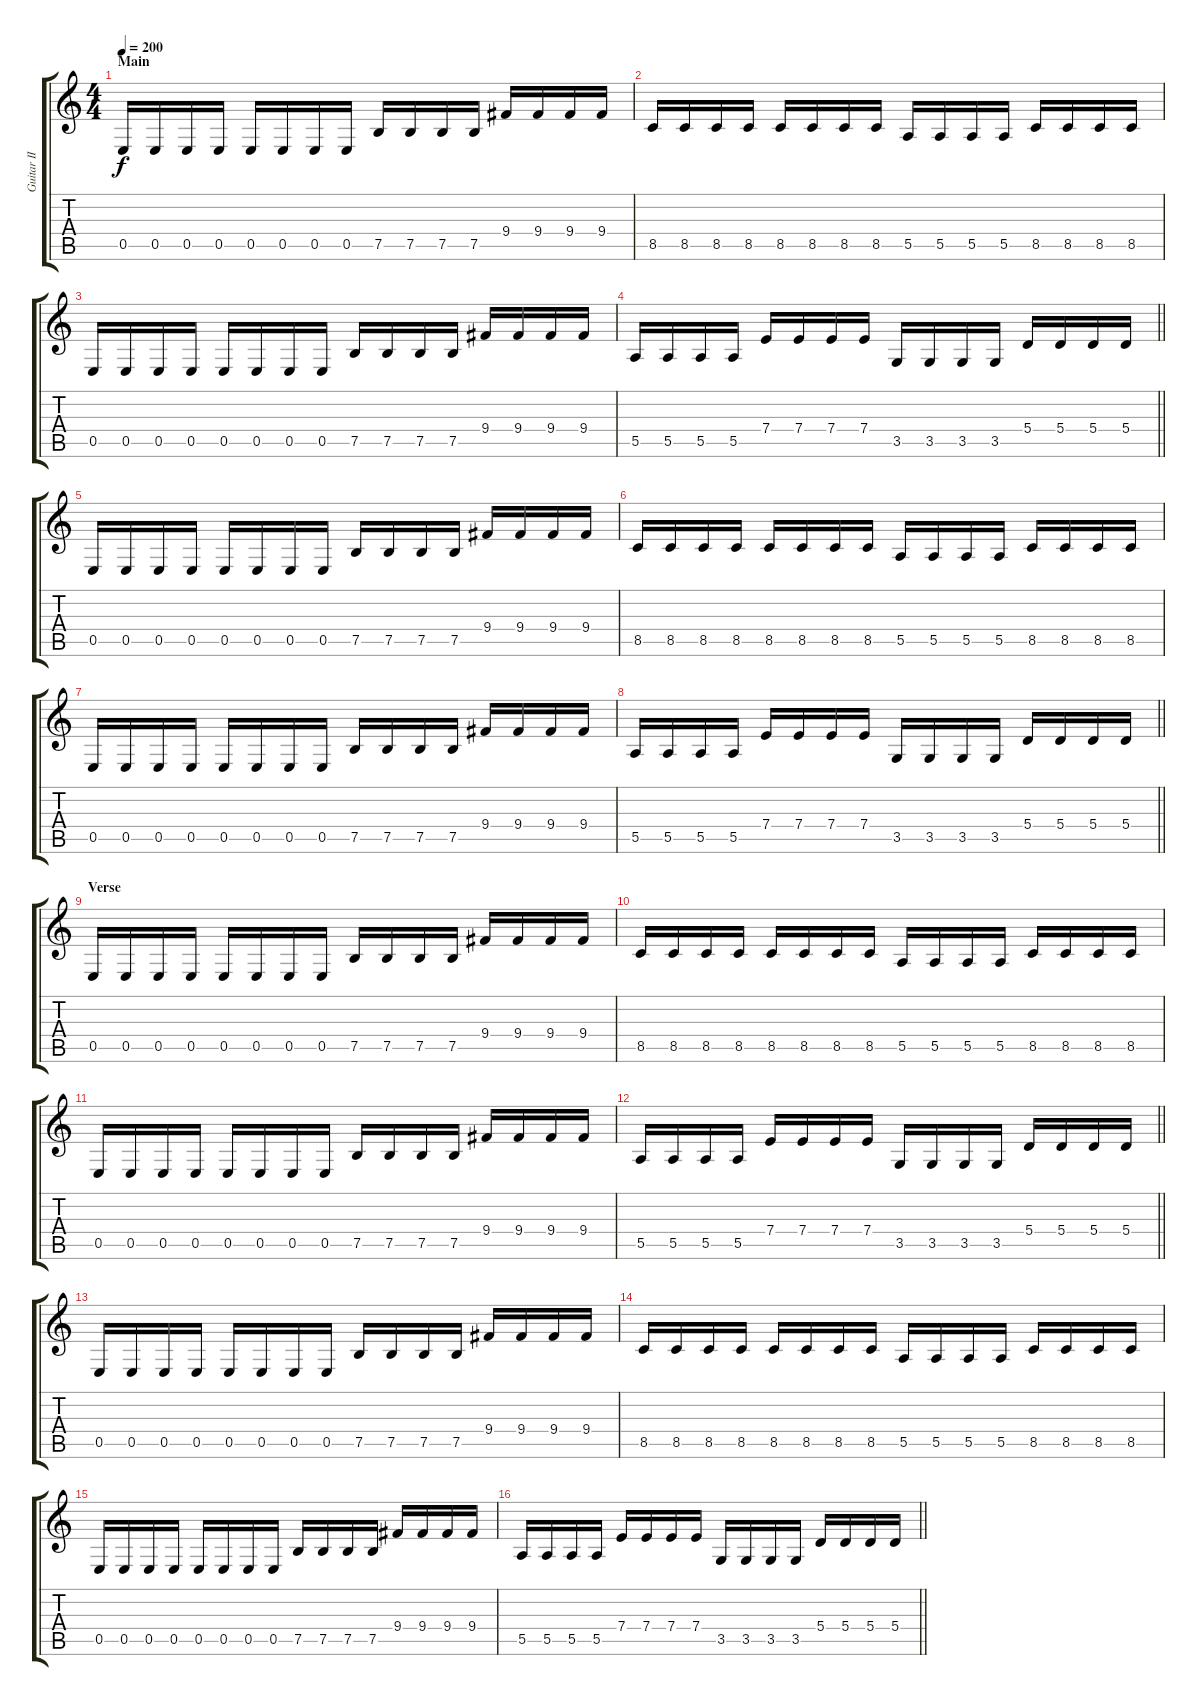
\track ("Guitar II" "Guitar II") {instrument distortionguitar}
\staff {score tabs}
\tuning (B3 Gb3 D3 A2 E2 B1) {hide}
\ts (4 4)
\section ("" "Main")
\tempo 200
\clef g2
\ks c
0.5.16{dy f} 0.5.16 0.5.16 0.5.16 0.5.16 0.5.16 0.5.16 0.5.16 7.5.16 7.5.16 7.5.16 7.5.16 9.4.16 9.4.16 9.4.16 9.4.16 |
8.5.16 8.5.16 8.5.16 8.5.16 8.5.16 8.5.16 8.5.16 8.5.16 5.5.16 5.5.16 5.5.16 5.5.16 8.5.16 8.5.16 8.5.16 8.5.16 |
0.5.16 0.5.16 0.5.16 0.5.16 0.5.16 0.5.16 0.5.16 0.5.16 7.5.16 7.5.16 7.5.16 7.5.16 9.4.16 9.4.16 9.4.16 9.4.16 |
\barLineRight lightlight
5.5.16 5.5.16 5.5.16 5.5.16 7.4.16 7.4.16 7.4.16 7.4.16 3.5.16 3.5.16 3.5.16 3.5.16 5.4.16 5.4.16 5.4.16 5.4.16 |
\section ("" "")
0.5.16 0.5.16 0.5.16 0.5.16 0.5.16 0.5.16 0.5.16 0.5.16 7.5.16 7.5.16 7.5.16 7.5.16 9.4.16 9.4.16 9.4.16 9.4.16 |
8.5.16 8.5.16 8.5.16 8.5.16 8.5.16 8.5.16 8.5.16 8.5.16 5.5.16 5.5.16 5.5.16 5.5.16 8.5.16 8.5.16 8.5.16 8.5.16 |
0.5.16 0.5.16 0.5.16 0.5.16 0.5.16 0.5.16 0.5.16 0.5.16 7.5.16 7.5.16 7.5.16 7.5.16 9.4.16 9.4.16 9.4.16 9.4.16 |
\barLineRight lightlight
5.5.16 5.5.16 5.5.16 5.5.16 7.4.16 7.4.16 7.4.16 7.4.16 3.5.16 3.5.16 3.5.16 3.5.16 5.4.16 5.4.16 5.4.16 5.4.16 |
\section ("" "Verse")
0.5.16 0.5.16 0.5.16 0.5.16 0.5.16 0.5.16 0.5.16 0.5.16 7.5.16 7.5.16 7.5.16 7.5.16 9.4.16 9.4.16 9.4.16 9.4.16 |
8.5.16 8.5.16 8.5.16 8.5.16 8.5.16 8.5.16 8.5.16 8.5.16 5.5.16 5.5.16 5.5.16 5.5.16 8.5.16 8.5.16 8.5.16 8.5.16 |
0.5.16 0.5.16 0.5.16 0.5.16 0.5.16 0.5.16 0.5.16 0.5.16 7.5.16 7.5.16 7.5.16 7.5.16 9.4.16 9.4.16 9.4.16 9.4.16 |
\barLineRight lightlight
5.5.16 5.5.16 5.5.16 5.5.16 7.4.16 7.4.16 7.4.16 7.4.16 3.5.16 3.5.16 3.5.16 3.5.16 5.4.16 5.4.16 5.4.16 5.4.16 |
\section ("" "")
0.5.16 0.5.16 0.5.16 0.5.16 0.5.16 0.5.16 0.5.16 0.5.16 7.5.16 7.5.16 7.5.16 7.5.16 9.4.16 9.4.16 9.4.16 9.4.16 |
8.5.16 8.5.16 8.5.16 8.5.16 8.5.16 8.5.16 8.5.16 8.5.16 5.5.16 5.5.16 5.5.16 5.5.16 8.5.16 8.5.16 8.5.16 8.5.16 |
0.5.16 0.5.16 0.5.16 0.5.16 0.5.16 0.5.16 0.5.16 0.5.16 7.5.16 7.5.16 7.5.16 7.5.16 9.4.16 9.4.16 9.4.16 9.4.16 |
\barLineRight lightlight
5.5.16 5.5.16 5.5.16 5.5.16 7.4.16 7.4.16 7.4.16 7.4.16 3.5.16 3.5.16 3.5.16 3.5.16 5.4.16 5.4.16 5.4.16 5.4.16
